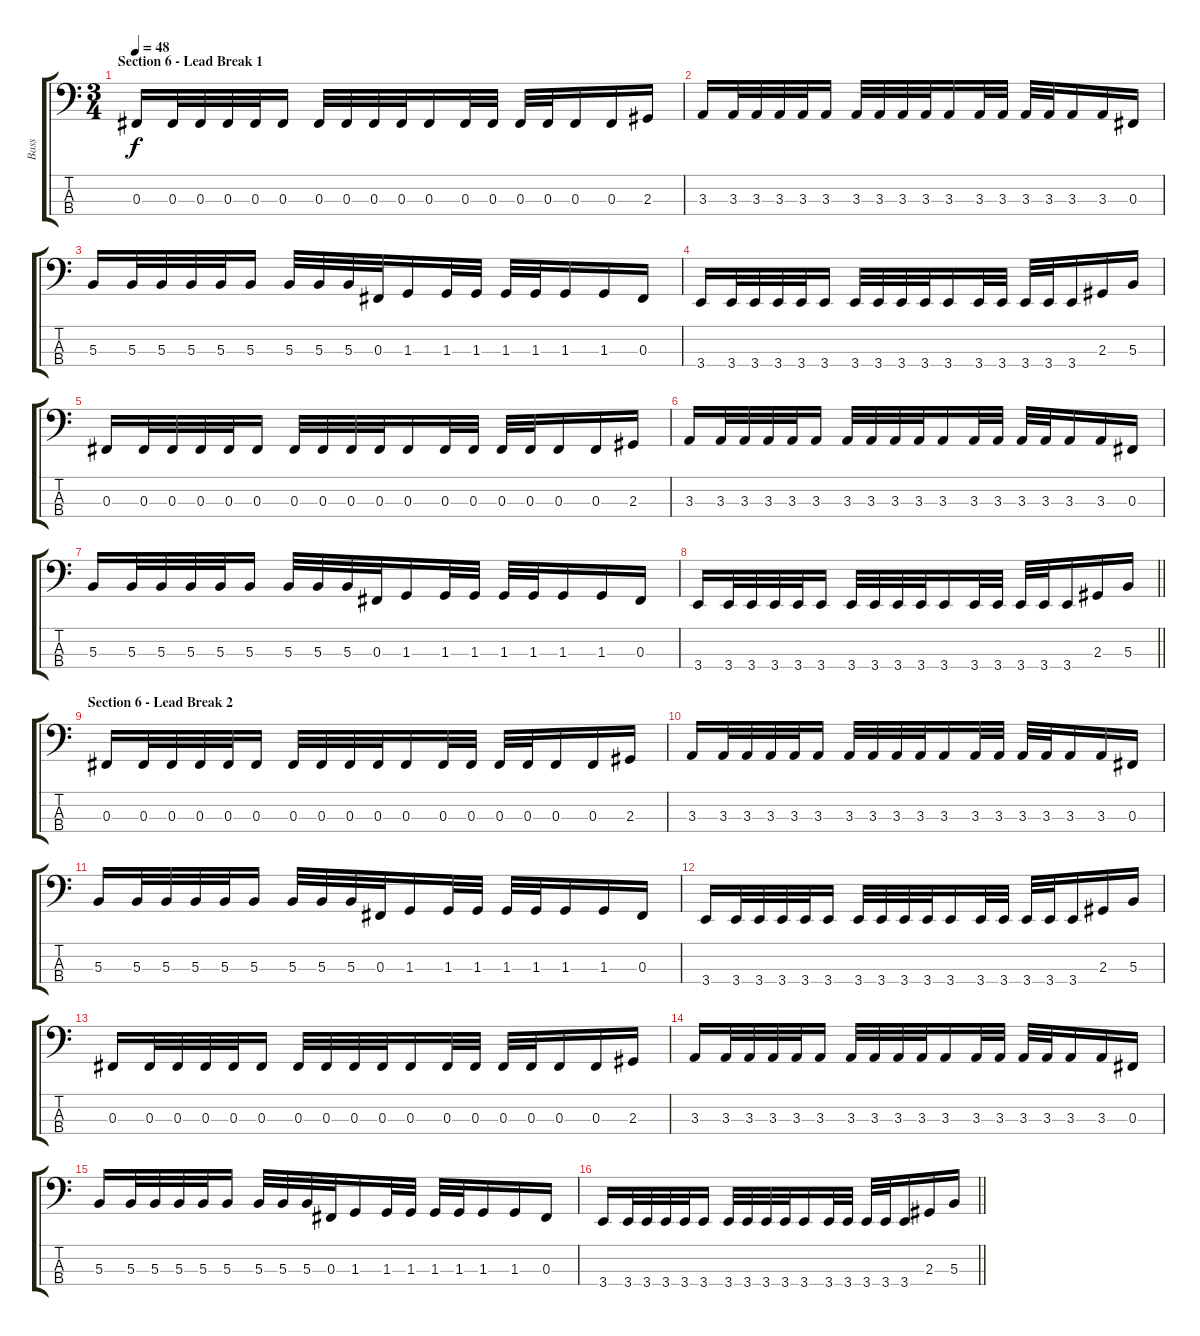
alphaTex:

\track ("Bass" "Bass") {instrument electricbasspick}
\staff {score tabs}
\tuning (E2 B1 Gb1 Db1) {hide}
\ts (3 4)
\section ("" "Section 6 - Lead Break 1")
\tempo 48
\clef f4
\ks c
0.3.16{dy f} 0.3.32 0.3.32 0.3.32 0.3.32 0.3.16 0.3.32 0.3.32 0.3.32 0.3.32 0.3.16 0.3.32 0.3.32 0.3.32 0.3.32 0.3.16 0.3.16 2.3.16 |
3.3.16 3.3.32 3.3.32 3.3.32 3.3.32 3.3.16 3.3.32 3.3.32 3.3.32 3.3.32 3.3.16 3.3.32 3.3.32 3.3.32 3.3.32 3.3.16 3.3.16 0.3.16 |
5.3.16 5.3.32 5.3.32 5.3.32 5.3.32 5.3.16 5.3.32 5.3.32 5.3.32 0.3.32 1.3.16 1.3.32 1.3.32 1.3.32 1.3.32 1.3.16 1.3.16 0.3.16 |
3.4.16 3.4.32 3.4.32 3.4.32 3.4.32 3.4.16 3.4.32 3.4.32 3.4.32 3.4.32 3.4.16 3.4.32 3.4.32 3.4.32 3.4.32 3.4.16 2.3.16 5.3.16 |
0.3.16 0.3.32 0.3.32 0.3.32 0.3.32 0.3.16 0.3.32 0.3.32 0.3.32 0.3.32 0.3.16 0.3.32 0.3.32 0.3.32 0.3.32 0.3.16 0.3.16 2.3.16 |
3.3.16 3.3.32 3.3.32 3.3.32 3.3.32 3.3.16 3.3.32 3.3.32 3.3.32 3.3.32 3.3.16 3.3.32 3.3.32 3.3.32 3.3.32 3.3.16 3.3.16 0.3.16 |
5.3.16 5.3.32 5.3.32 5.3.32 5.3.32 5.3.16 5.3.32 5.3.32 5.3.32 0.3.32 1.3.16 1.3.32 1.3.32 1.3.32 1.3.32 1.3.16 1.3.16 0.3.16 |
\barLineRight lightlight
3.4.16 3.4.32 3.4.32 3.4.32 3.4.32 3.4.16 3.4.32 3.4.32 3.4.32 3.4.32 3.4.16 3.4.32 3.4.32 3.4.32 3.4.32 3.4.16 2.3.16 5.3.16 |
\section ("" "Section 6 - Lead Break 2")
0.3.16 0.3.32 0.3.32 0.3.32 0.3.32 0.3.16 0.3.32 0.3.32 0.3.32 0.3.32 0.3.16 0.3.32 0.3.32 0.3.32 0.3.32 0.3.16 0.3.16 2.3.16 |
3.3.16 3.3.32 3.3.32 3.3.32 3.3.32 3.3.16 3.3.32 3.3.32 3.3.32 3.3.32 3.3.16 3.3.32 3.3.32 3.3.32 3.3.32 3.3.16 3.3.16 0.3.16 |
5.3.16 5.3.32 5.3.32 5.3.32 5.3.32 5.3.16 5.3.32 5.3.32 5.3.32 0.3.32 1.3.16 1.3.32 1.3.32 1.3.32 1.3.32 1.3.16 1.3.16 0.3.16 |
3.4.16 3.4.32 3.4.32 3.4.32 3.4.32 3.4.16 3.4.32 3.4.32 3.4.32 3.4.32 3.4.16 3.4.32 3.4.32 3.4.32 3.4.32 3.4.16 2.3.16 5.3.16 |
0.3.16 0.3.32 0.3.32 0.3.32 0.3.32 0.3.16 0.3.32 0.3.32 0.3.32 0.3.32 0.3.16 0.3.32 0.3.32 0.3.32 0.3.32 0.3.16 0.3.16 2.3.16 |
3.3.16 3.3.32 3.3.32 3.3.32 3.3.32 3.3.16 3.3.32 3.3.32 3.3.32 3.3.32 3.3.16 3.3.32 3.3.32 3.3.32 3.3.32 3.3.16 3.3.16 0.3.16 |
5.3.16 5.3.32 5.3.32 5.3.32 5.3.32 5.3.16 5.3.32 5.3.32 5.3.32 0.3.32 1.3.16 1.3.32 1.3.32 1.3.32 1.3.32 1.3.16 1.3.16 0.3.16 |
\barLineRight lightlight
3.4.16 3.4.32 3.4.32 3.4.32 3.4.32 3.4.16 3.4.32 3.4.32 3.4.32 3.4.32 3.4.16 3.4.32 3.4.32 3.4.32 3.4.32 3.4.16 2.3.16 5.3.16
